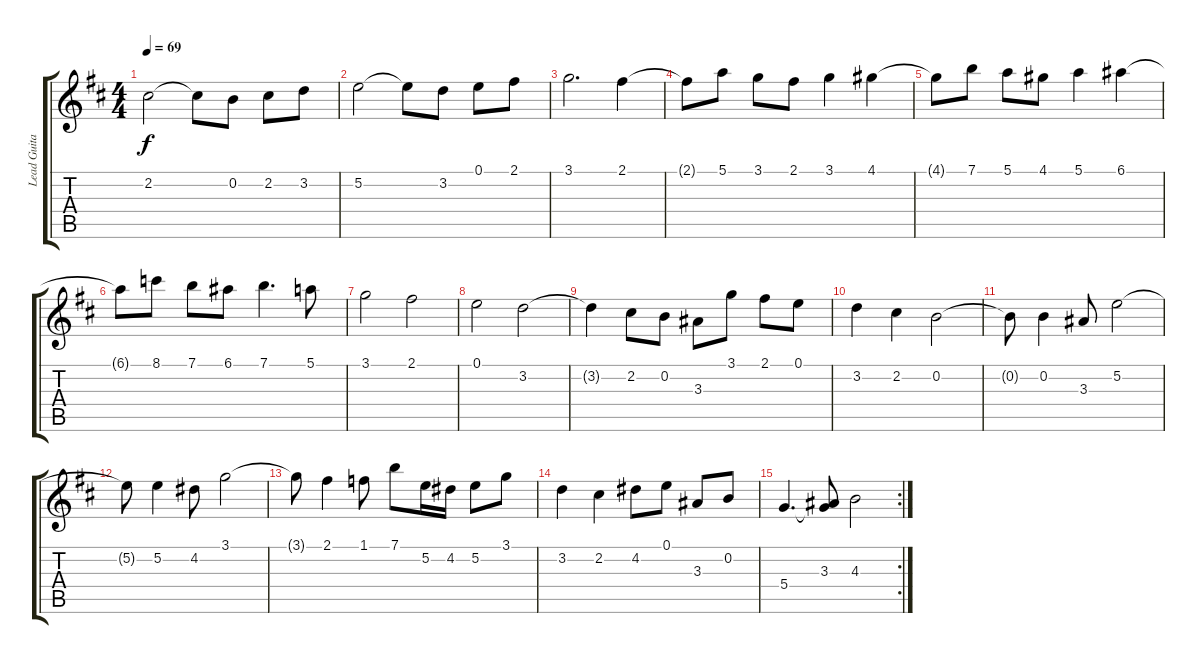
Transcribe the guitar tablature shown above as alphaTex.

\track ("Lead Guitar" "Lead Guita") {instrument distortionguitar}
\staff {score tabs}
\tuning (E4 B3 G3 D3 A2 E2) {hide}
\ts (4 4)
\tempo 69
\clef g2
\ks bminor
2.2.2{dy f} 2.2{t}.8 0.2.8 2.2.8 3.2.8 |
5.2.2 5.2{t}.8 3.2.8 0.1.8 2.1.8 |
3.1.2{d} 2.1.4 |
2.1{t}.8 5.1.8 3.1.8 2.1.8 3.1.4 4.1.4 |
4.1{t}.8 7.1.8 5.1.8 4.1.8 5.1.4 6.1.4 |
6.1{t}.8 8.1.8 7.1.8 6.1.8 7.1.4{d} 5.1.8 |
3.1.2 2.1.2 |
0.1.2 3.2.2 |
3.2{t}.4 2.2.8 0.2.8 3.3.8 3.1.8 2.1.8 0.1.8 |
3.2.4 2.2.4 0.2.2 |
0.2{t}.8 0.2.4 3.3.8 5.2.2 |
5.2{t}.8 5.2.4 4.2.8 3.1.2 |
3.1{t}.8 2.1.4 1.1.8 7.1.8 5.2.16 4.2.16 5.2.8 3.1.8 |
3.2.4 2.2.4 4.2.8 0.1.8 3.3.8 0.2.8 |
\rc 2
5.4.4{d} (3.3 5.4{t}).8 4.3.2
